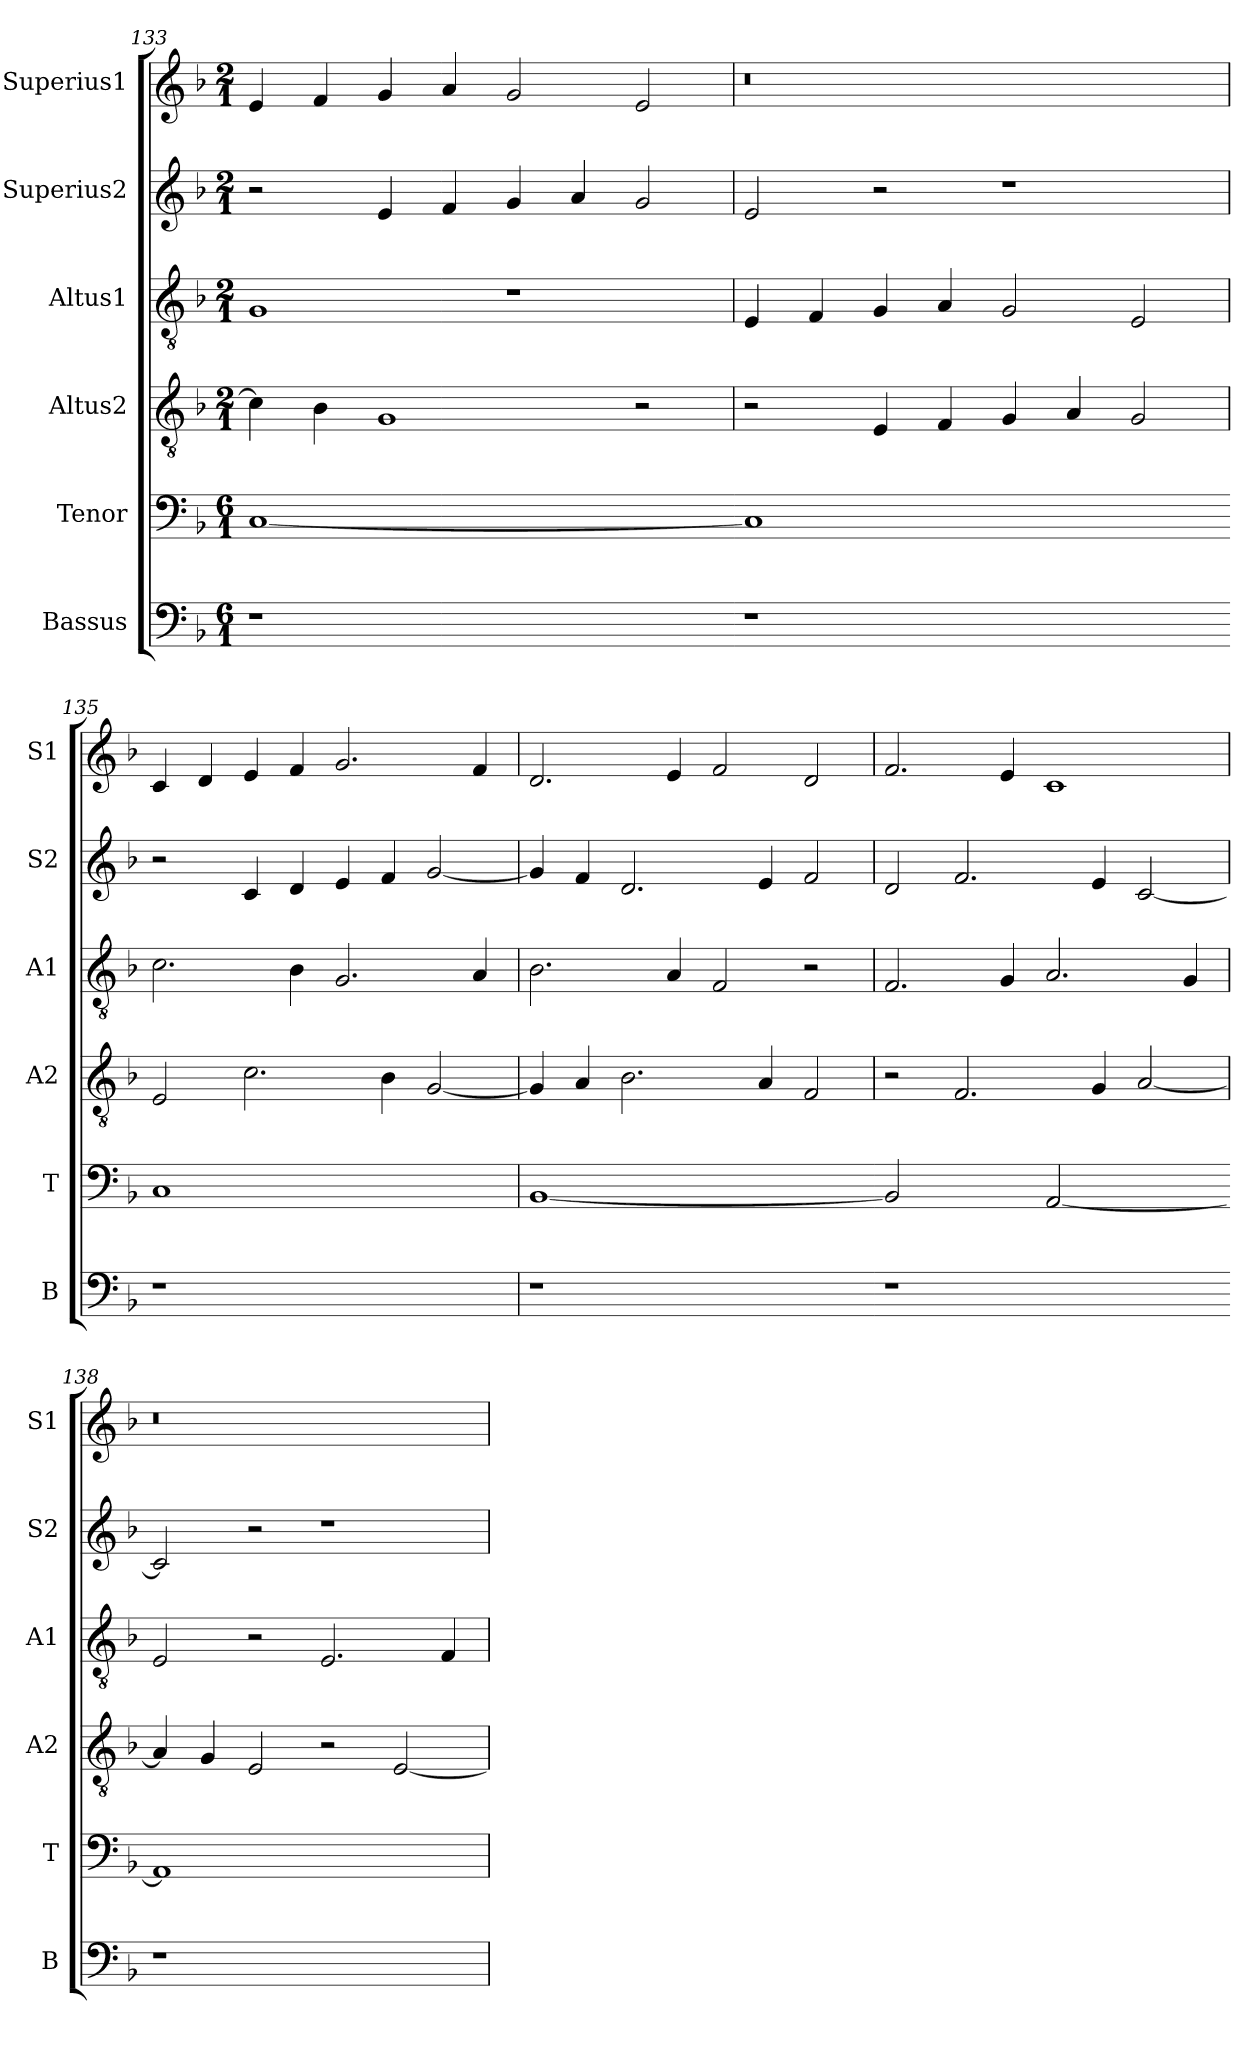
**kern	**kern	**kern	**kern	**kern	**kern
*part6	*part5	*part4	*part3	*part2	*part1
*staff6	*staff5	*staff4	*staff3	*staff2	*staff1
*I"Bassus	*I"Tenor	*I"Altus2	*I"Altus1	*I"Superius2	*I"Superius1
*I'B	*I'T	*I'A2	*I'A1	*I'S2	*I'S1
*clefF4	*clefF4	*clefGv2	*clefGv2	*clefG2	*clefG2
*k[b-]	*k[b-]	*k[b-]	*k[b-]	*k[b-]	*k[b-]
*M6/1	*M6/1	*M2/1	*M2/1	*M2/1	*M2/1
=133	=133	=133	=133	=133	=133
!LO:N:vis=1	!LO:N:vis=1	!	!	!	!
0r	[0C	4c\]	1G	2r	4e/
.	.	4B-\	.	.	4f/
.	.	1G	.	4e/	4g/
.	.	.	.	4f/	4a/
.	.	.	1r	4g/	2g/
.	.	.	.	4a/	.
.	.	2r	.	2g/	2e/
=134-	=134-	=134	=134	=134	=134
!LO:N:vis=1	!LO:N:vis=1	!	!	!	!
0r	0C]	2r	4E/	2e/	0r
.	.	.	4F/	.	.
.	.	4E/	4G/	2r	.
.	.	4F/	4A/	.	.
.	.	4G/	2G/	1r	.
.	.	4A/	.	.	.
.	.	2G/	2E/	.	.
=135-	=135-	=135	=135	=135	=135
!LO:N:vis=1	!LO:N:vis=1	!	!	!	!
0r	0C	2E/	2.c\	2r	4c/
.	.	.	.	.	4d/
.	.	2.c\	.	4c/	4e/
.	.	.	4B-\	4d/	4f/
.	.	.	2.G/	4e/	2.g/
.	.	4B-\	.	4f/	.
.	.	[2G/	.	[2g/	.
.	.	.	4A/	.	4f/
=136	=136	=136	=136	=136	=136
!LO:N:vis=1	!LO:N:vis=1	!	!	!	!
0r	[0BB-	4G/]	2.B-\	4g/]	2.d/
.	.	4A/	.	4f/	.
.	.	2.B-\	.	2.d/	.
.	.	.	4A/	.	4e/
.	.	.	2F/	.	2f/
.	.	4A/	.	4e/	.
.	.	2F/	2r	2f/	2d/
=137-	=137-	=137	=137	=137	=137
!LO:N:vis=1	!LO:N:vis=2	!	!	!	!
0r	1BB-]	2r	2.F/	2d/	2.f/
.	.	2.F/	.	2.f/	.
.	.	.	4G/	.	4e/
!	!LO:N:vis=2	!	!	!	!
.	[1AA	.	2.A/	.	1c
.	.	4G/	.	4e/	.
.	.	[2A/	.	[2c/	.
.	.	.	4G/	.	.
=138-	=138-	=138	=138	=138	=138
!LO:N:vis=1	!LO:N:vis=1	!	!	!	!
0r	0AA]	4A/]	2E/	2c/]	0r
.	.	4G/	.	.	.
.	.	2E/	2r	2r	.
.	.	2r	2.E/	1r	.
.	.	[2E/	.	.	.
.	.	.	4F/	.	.
=	=	=	=	=	=
*-	*-	*-	*-	*-	*-
